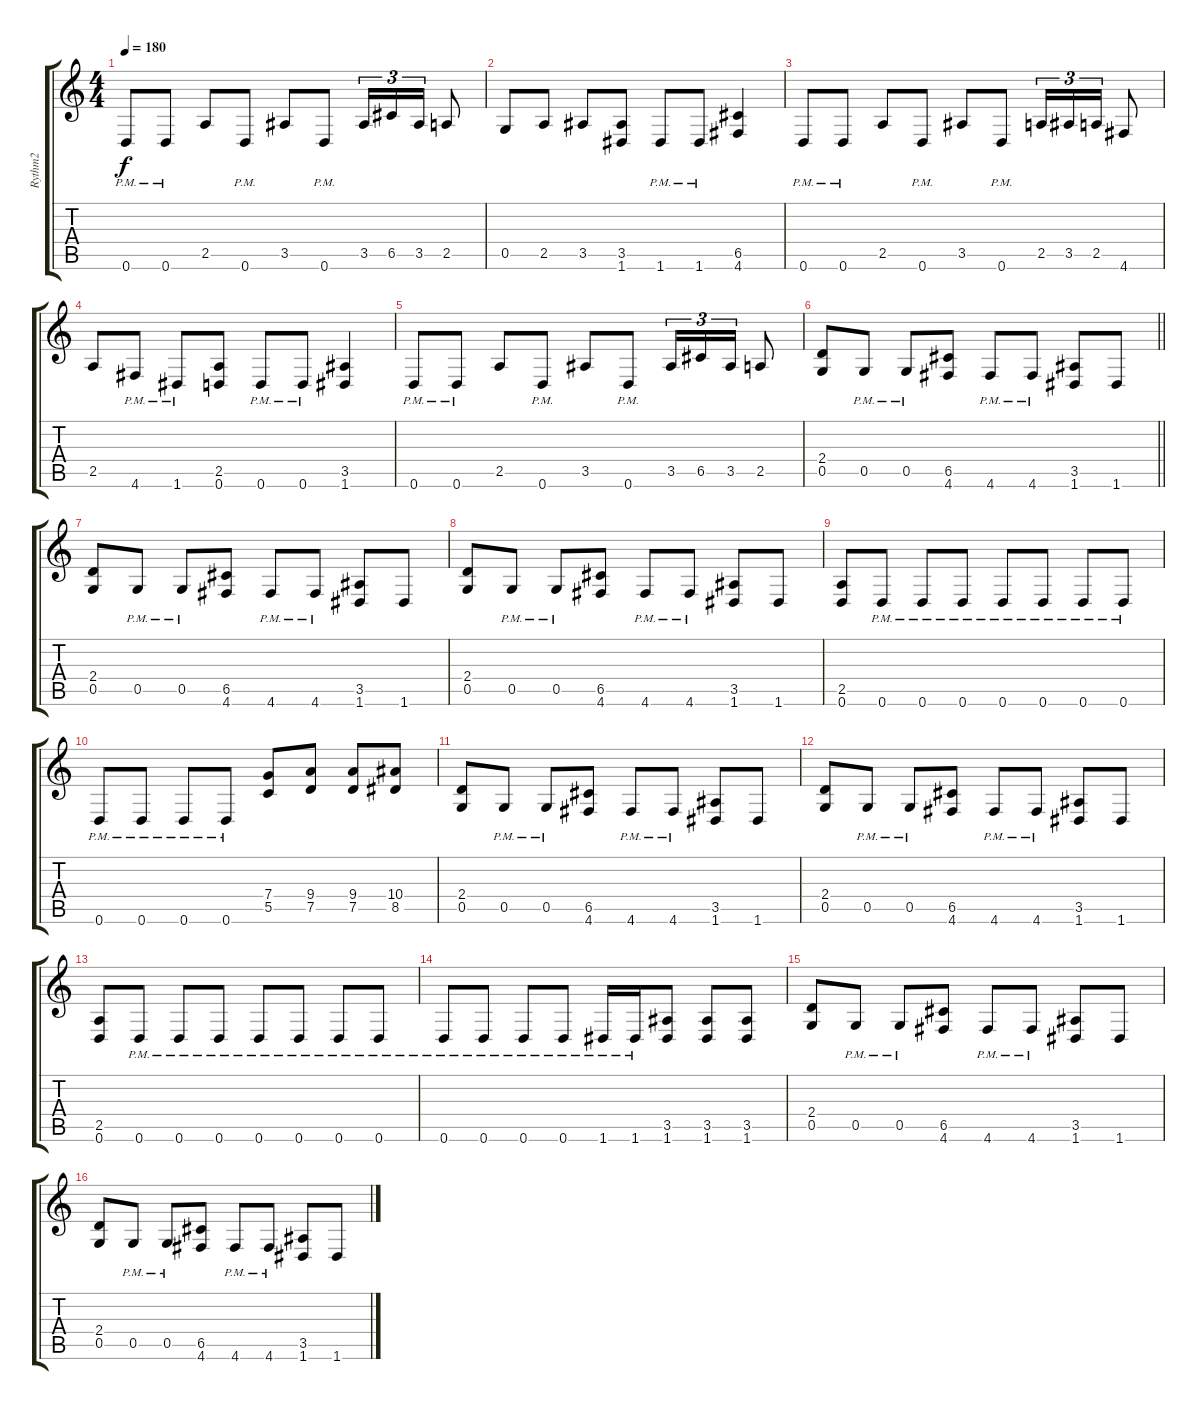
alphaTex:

\track ("Rythm2" "Rythm2") {instrument overdrivenguitar}
\staff {score tabs}
\tuning (D4 A3 F3 C3 G2 D2) {hide}
\ts (4 4)
\tempo 180
\clef g2
\ks c
0.6{pm}.8{dy f} 0.6{pm}.8 2.5.8 0.6{pm}.8 3.5.8 0.6{pm}.8 3.5.16{tu (3 2)} 6.5.16{tu (3 2)} 3.5.16{tu (3 2)} 2.5.8 |
0.5.8 2.5.8 3.5.8 (3.5 1.6).8 1.6{pm}.8 1.6{pm}.8 (6.5 4.6).4 |
0.6{pm}.8 0.6{pm}.8 2.5.8 0.6{pm}.8 3.5.8 0.6{pm}.8 2.5.16{tu (3 2)} 3.5.16{tu (3 2)} 2.5.16{tu (3 2)} 4.6.8 |
2.5.8 4.6{pm}.8 1.6{pm}.8 (2.5 0.6).8 0.6{pm}.8 0.6{pm}.8 (3.5 1.6).4 |
0.6{pm}.8 0.6{pm}.8 2.5.8 0.6{pm}.8 3.5.8 0.6{pm}.8 3.5.16{tu (3 2)} 6.5.16{tu (3 2)} 3.5.16{tu (3 2)} 2.5.8 |
\barLineRight lightlight
(2.4 0.5).8 0.5{pm}.8 0.5{pm}.8 (6.5 4.6).8 4.6{pm}.8 4.6{pm}.8 (3.5 1.6).8 1.6.8 |
(2.4 0.5).8 0.5{pm}.8 0.5{pm}.8 (6.5 4.6).8 4.6{pm}.8 4.6{pm}.8 (3.5 1.6).8 1.6.8 |
(2.4 0.5).8 0.5{pm}.8 0.5{pm}.8 (6.5 4.6).8 4.6{pm}.8 4.6{pm}.8 (3.5 1.6).8 1.6.8 |
(2.5 0.6).8 0.6{pm}.8 0.6{pm}.8 0.6{pm}.8 0.6{pm}.8 0.6{pm}.8 0.6{pm}.8 0.6{pm}.8 |
0.6{pm}.8 0.6{pm}.8 0.6{pm}.8 0.6{pm}.8 (7.4 5.5).8 (9.4 7.5).8 (9.4 7.5).8 (10.4 8.5).8 |
(2.4 0.5).8 0.5{pm}.8 0.5{pm}.8 (6.5 4.6).8 4.6{pm}.8 4.6{pm}.8 (3.5 1.6).8 1.6.8 |
(2.4 0.5).8 0.5{pm}.8 0.5{pm}.8 (6.5 4.6).8 4.6{pm}.8 4.6{pm}.8 (3.5 1.6).8 1.6.8 |
(2.5 0.6).8 0.6{pm}.8 0.6{pm}.8 0.6{pm}.8 0.6{pm}.8 0.6{pm}.8 0.6{pm}.8 0.6{pm}.8 |
0.6{pm}.8 0.6{pm}.8 0.6{pm}.8 0.6{pm}.8 1.6{pm}.16 1.6{pm}.16 (3.5 1.6).8 (3.5 1.6).8 (3.5 1.6).8 |
(2.4 0.5).8 0.5{pm}.8 0.5{pm}.8 (6.5 4.6).8 4.6{pm}.8 4.6{pm}.8 (3.5 1.6).8 1.6.8 |
(2.4 0.5).8 0.5{pm}.8 0.5{pm}.8 (6.5 4.6).8 4.6{pm}.8 4.6{pm}.8 (3.5 1.6).8 1.6.8
